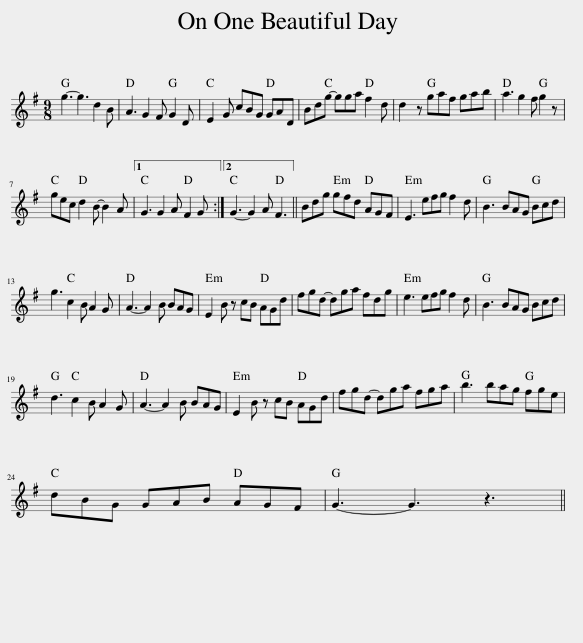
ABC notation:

X:1
L:1/8
M:9/8
I:linebreak $
K:G
V:1 treble
V:1
 g3- g3 d2 B | A3 G2 F G2 D | E2 G cBG GAD | Bdg- gga f2 d | d2 z gaf gab | %5
 a3 g2 f g2 z |$ gec d2 B- B2 A |1 G3 G2 A F2 G :|2 G3- G2 A F3 || Bdg gfd AGF | %10
 E3 efg f2 d | B3 BAG Bcd |$ g3 c2 B A2 G | A3- A2 B BAG | E2 B z cB AGd | %15
 fgd- dga fdg | e3 efg f2 d | B3 BAG Bcd |$ d3 c2 B A2 G | A3- A2 B BAG | %20
 E2 B z cB AGd | fgd- dga fga | b3 bag fge |$ dBG GAB AGF | G3- G3 z3 || %25
